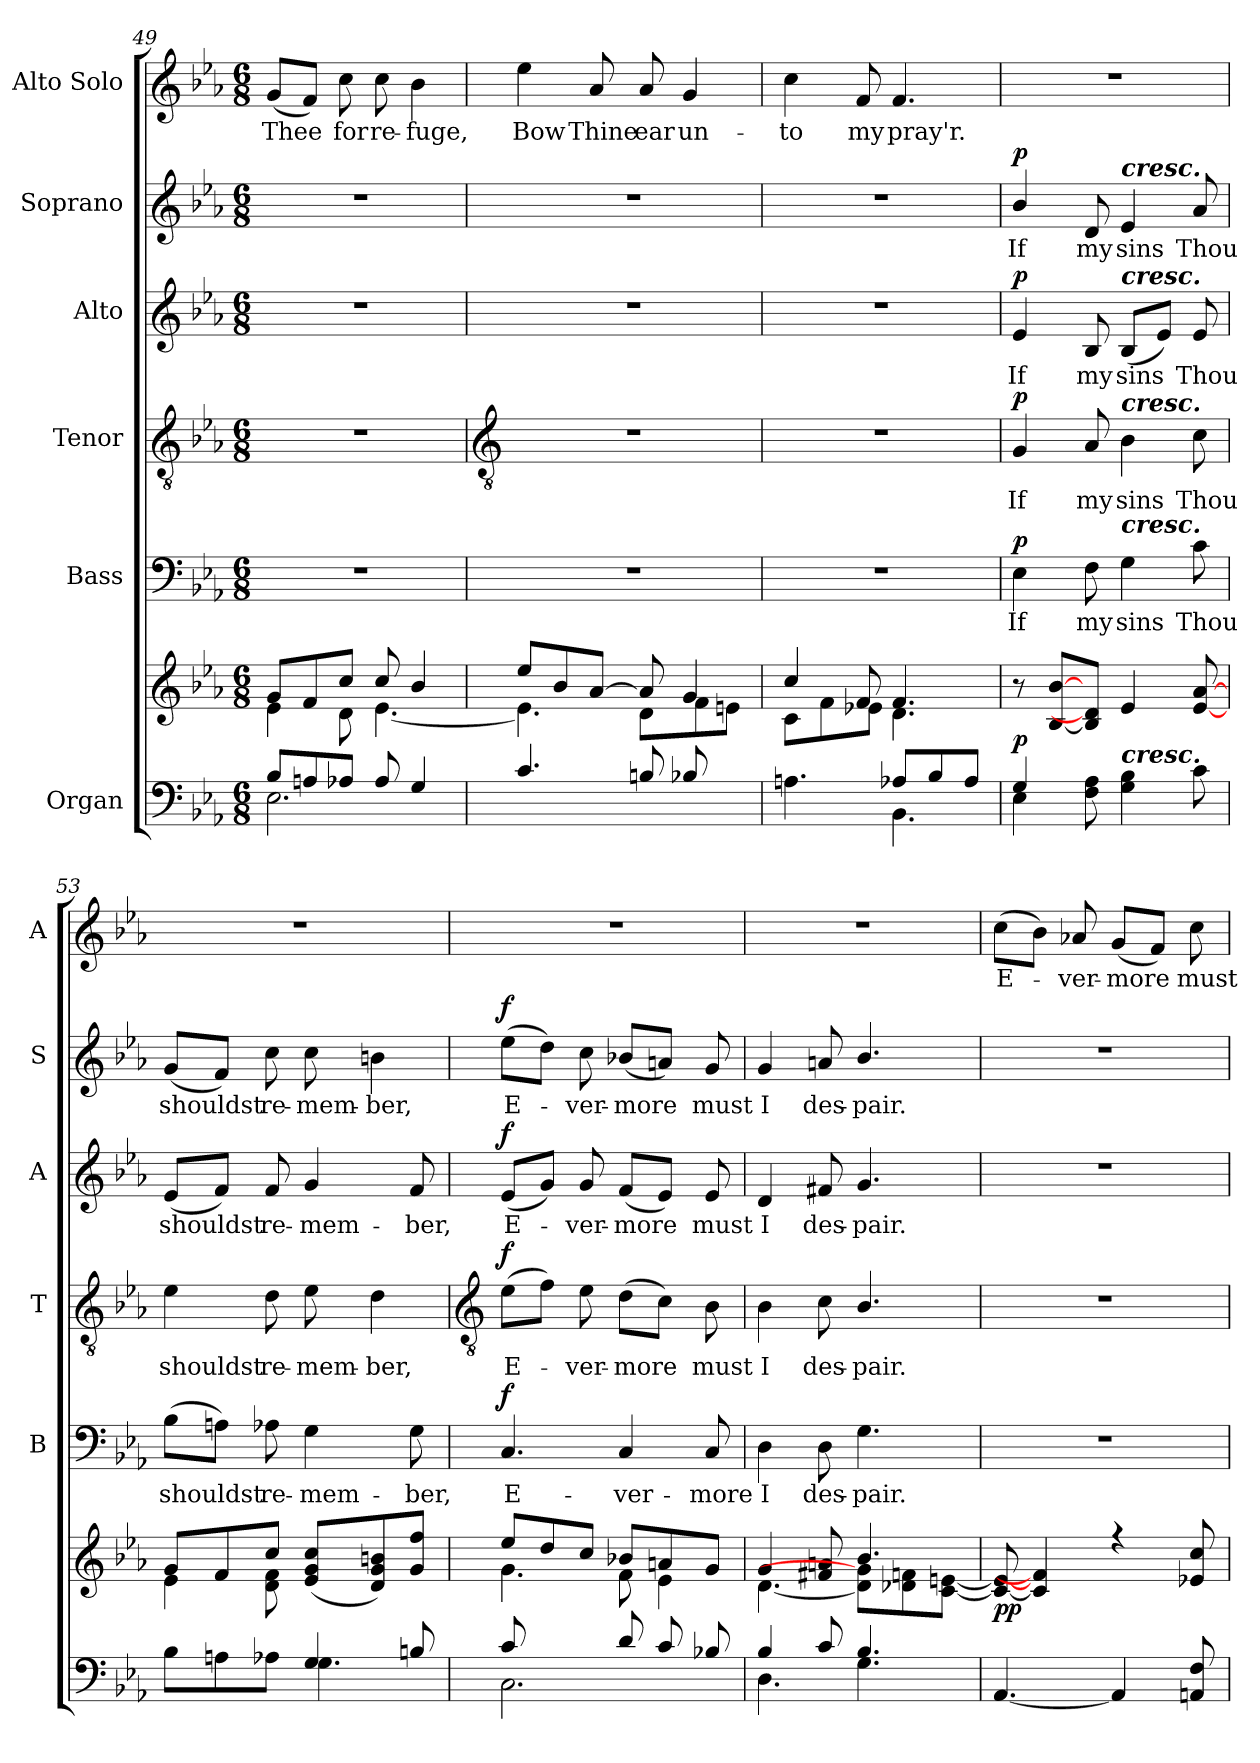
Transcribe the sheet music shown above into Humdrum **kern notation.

**kern	**kern	**dynam	**kern	**text	**dynam	**kern	**text	**dynam	**kern	**text	**dynam	**kern	**text	**dynam	**kern	**text
*part6	*part6	*part6	*part5	*part5	*part5	*part4	*part4	*part4	*part3	*part3	*part3	*part2	*part2	*part2	*part1	*part1
*staff7	*staff6	*staff6/7	*staff5	*staff5	*staff5	*staff4	*staff4	*staff4	*staff3	*staff3	*staff3	*staff2	*staff2	*staff2	*staff1	*staff1
*I"Organ	*	*	*I"Bass	*	*	*I"Tenor	*	*	*I"Alto	*	*	*I"Soprano	*	*	*I"Alto Solo	*
*	*	*	*I'B	*	*	*I'T	*	*	*I'A	*	*	*I'S	*	*	*I'A	*
*clefF4	*clefG2	*	*clefF4	*	*	*clefGv2	*	*	*clefG2	*	*	*clefG2	*	*	*clefG2	*
*k[b-e-a-]	*k[b-e-a-]	*	*k[b-e-a-]	*	*	*k[b-e-a-]	*	*	*k[b-e-a-]	*	*	*k[b-e-a-]	*	*	*k[b-e-a-]	*
*E-:	*E-:	*	*E-:	*	*	*E-:	*	*	*E-:	*	*	*E-:	*	*	*E-:	*
*M6/8	*M6/8	*	*M6/8	*	*	*M6/8	*	*	*M6/8	*	*	*M6/8	*	*	*M6/8	*
=49	=49	=49	=49	=49	=49	=49	=49	=49	=49	=49	=49	=49	=49	=49	=49	=49
*^	*^	*	*	*	*	*	*	*	*	*	*	*	*	*	*	*
*	*	*	*^	*	*	*	*	*	*	*	*	*	*	*	*	*	*	*
!	!	!	!	!	!	!LO:N:vis=1	!	!	!LO:N:vis=1	!	!	!LO:N:vis=1	!	!	!LO:N:vis=1	!	!	!	!LO:LY:b
8B-/L	2.E-\	8g/L	4e-\	2.ryy	.	2.r	.	.	2.r	.	.	2.r	.	.	2.r	.	.	(<8gL	Thee
8An/	.	8f/	.	.	.	.	.	.	.	.	.	.	.	.	.	.	.	8fJ)	.
!	!	!	!	!	!	!	!	!	!	!	!	!	!	!	!	!	!	!	!LO:LY:b
8A-X/J	.	8cc/J	8d\	.	.	.	.	.	.	.	.	.	.	.	.	.	.	8cc	for
!	!	!	!	!	!	!	!	!	!	!	!	!	!	!	!	!	!	!	!LO:LY:b
8A-/	.	8cc/	[4.e-\	.	.	.	.	.	.	.	.	.	.	.	.	.	.	8cc	re-
!	!	!	!	!	!	!	!	!	!	!	!	!	!	!	!	!	!	!	!LO:LY:b
4G/	.	4b-/	.	.	.	.	.	.	.	.	.	.	.	.	.	.	.	4b-	-fuge,
*	*	*v	*v	*v	*	*	*	*	*	*	*	*	*	*	*	*	*	*	*
!!LO:LB:g=z
=50	=50	=50	=50	=50	=50	=50	=50	=50	=50	=50	=50	=50	=50	=50	=50	=50	=50
*	*	*	*	*	*	*	*clefGv2	*	*	*	*	*	*	*	*	*	*
!	!LO:N:vis=1	!	!	!LO:N:vis=1	!	!	!LO:N:vis=1	!	!	!LO:N:vis=1	!	!	!LO:N:vis=1	!	!	!	!LO:LY:b
*	*	*^	*	*	*	*	*	*	*	*	*	*	*	*	*	*	*
4.c	2.ryy	8ee-/L	4.e-\]	.	2.r	.	.	2.r	.	.	2.r	.	.	2.r	.	.	4ee-	Bow
.	.	8b-/	.	.	.	.	.	.	.	.	.	.	.	.	.	.	.	.
!	!	!	!	!	!	!	!	!	!	!	!	!	!	!	!	!	!	!LO:LY:b
.	.	[8a-/J	.	.	.	.	.	.	.	.	.	.	.	.	.	.	8a-	Thine
!	!	!	!	!	!	!	!	!	!	!	!	!	!	!	!	!	!	!LO:LY:b
8Bn	.	8a-/]	8d\L	.	.	.	.	.	.	.	.	.	.	.	.	.	8a-	ear
!	!	!	!	!	!	!	!	!	!	!	!	!	!	!	!	!	!	!LO:LY:b
8B-X	.	4g/	8f\	.	.	.	.	.	.	.	.	.	.	.	.	.	4g	un-
8ryy	.	.	8en\J	.	.	.	.	.	.	.	.	.	.	.	.	.	.	.
=51	=51	=51	=51	=51	=51	=51	=51	=51	=51	=51	=51	=51	=51	=51	=51	=51	=51	=51
!	!	!	!	!	!LO:N:vis=1	!	!	!LO:N:vis=1	!	!	!LO:N:vis=1	!	!	!LO:N:vis=1	!	!	!	!LO:LY:b
4.An	4ryy	4cc/	8c\L	.	2.r	.	.	2.r	.	.	2.r	.	.	2.r	.	.	4cc	-to
.	.	.	8f\	.	.	.	.	.	.	.	.	.	.	.	.	.	.	.
!	!	!	!	!	!	!	!	!	!	!	!	!	!	!	!	!	!	!LO:LY:b
.	8ryy	8f/	8e-X\J	.	.	.	.	.	.	.	.	.	.	.	.	.	8f	my
!	!	!	!	!	!	!	!	!	!	!	!	!	!	!	!	!	!	!LO:LY:b
8A-X/L	4.BB-\	4.f/	4.d\	.	.	.	.	.	.	.	.	.	.	.	.	.	4.f	pray'r.
8B-/	.	.	.	.	.	.	.	.	.	.	.	.	.	.	.	.	.	.
8A-/J	.	.	.	.	.	.	.	.	.	.	.	.	.	.	.	.	.	.
=52	=52	=52	=52	=52	=52	=52	=52	=52	=52	=52	=52	=52	=52	=52	=52	=52	=52	=52
!	!	!	!	!LO:DY:a=2	!	!LO:LY:b	!LO:DY:b	!	!LO:LY:b	!LO:DY:b	!	!LO:LY:b	!LO:DY:b	!	!LO:LY:b	!LO:DY:b	!LO:N:vis=1	!
4G	4E-\	8r	2ryy	p	4E-	If	p	4G	If	p	4e-	If	p	4b-/	If	p	2.r	.
.	.	[8B-/ [8b-/L	.	.	.	.	.	.	.	.	.	.	.	.	.	.	.	.
!	!	!	!	!	!	!LO:LY:b	!	!	!LO:LY:b	!	!	!LO:LY:b	!	!	!LO:LY:b	!	!	!
8F\ 8A-\	4ryy	8B-/] 8d/]J	.	.	8F	my	.	8A-	my	.	8B-	my	.	8d	my	.	.	.
!	!	!	!	!	!	!	!	!	!	!	!	!	!	!LO:TX:a:Bi:t=cresc.	!	!	!	!
!	!	!	!	!	!	!	!	!	!	!	!LO:TX:a:Bi:t=cresc.	!	!	!	!	!	!	!
!	!	!	!	!	!	!	!	!LO:TX:a:Bi:t=cresc.	!	!	!	!	!	!	!	!	!	!
!	!	!	!	!	!LO:TX:a:Bi:t=cresc.	!	!	!	!	!	!	!	!	!	!	!	!	!
!LO:TX:a:Bi:t=cresc.	!	!	!	!	!	!	!	!	!	!	!	!	!	!	!	!	!	!
!	!	!	!	!	!	!LO:LY:b	!	!	!LO:LY:b	!	!	!LO:LY:b	!	!	!LO:LY:b	!	!	!
4G\ 4B-\	.	4e-/	.	.	4G	sins	.	4B-	sins	.	(<8B-L	sins	.	4e-	sins	.	.	.
.	4ryy	.	4ryy	.	.	.	.	.	.	.	8e-J)	.	.	.	.	.	.	.
!	!	!	!	!	!	!LO:LY:b	!	!	!LO:LY:b	!	!	!LO:LY:b	!	!	!LO:LY:b	!	!	!
8c\	.	[8e-/ [8a-/	.	.	8c	Thou	.	8c	Thou	.	8e-	Thou	.	8a-	Thou	.	.	.
=53	=53	=53	=53	=53	=53	=53	=53	=53	=53	=53	=53	=53	=53	=53	=53	=53	=53	=53
!	!	!	!	!	!	!LO:LY:b	!	!	!LO:LY:b	!	!	!LO:LY:b	!	!	!LO:LY:b	!	!LO:N:vis=1	!
4.ryy	8B-\L	8g/L	4e-\	.	(>8B-L	shouldst	.	4e-	shouldst	.	(<8e-L	shouldst	.	(<8gL	shouldst	.	2.r	.
.	8An\	8f/	.	.	8AnJ)	.	.	.	.	.	8fJ)	.	.	8fJ)	.	.	.	.
!	!	!	!	!	!	!LO:LY:b	!	!	!LO:LY:b	!	!	!LO:LY:b	!	!	!LO:LY:b	!	!	!
.	8A-X\J	8cc/J	8d\ 8f\	.	8A-X	re-	.	8d	re-	.	8f	re-	.	8cc	re-	.	.	.
!	!	!	!	!	!	!LO:LY:b	!	!	!LO:LY:b	!	!	!LO:LY:b	!	!	!LO:LY:b	!	!	!
4G/	4.G\	(>8e-/ 8g/ 8cc/L	8ryy	.	4G	-mem-	.	8e-	-mem-	.	4g	-mem-	.	8cc	-mem-	.	.	.
!	!	!	!	!	!	!	!	!	!LO:LY:b	!	!	!	!	!	!LO:LY:b	!	!	!
.	.	8d/ 8g/ 8bn/)	4ryy	.	.	.	.	4d	-ber,	.	.	.	.	4bn	-ber,	.	.	.
!	!	!	!	!	!	!LO:LY:b	!	!	!	!	!	!LO:LY:b	!	!	!	!	!	!
8Bn/	.	8g/ 8ff/J	.	.	8G	-ber,	.	.	.	.	8f	-ber,	.	.	.	.	.	.
*	*	*v	*v	*	*	*	*	*	*	*	*	*	*	*	*	*	*	*
!!LO:LB:g=z
=54	=54	=54	=54	=54	=54	=54	=54	=54	=54	=54	=54	=54	=54	=54	=54	=54	=54
*	*	*	*	*	*	*	*clefGv2	*	*	*	*	*	*	*	*	*	*
*	*	*^	*	*	*	*	*	*	*	*	*	*	*	*	*	*	*
*	*	*	*^	*	*	*	*	*	*	*	*	*	*	*	*	*	*	*
*	*	*	*	*^	*	*	*	*	*	*	*	*	*	*	*	*	*	*	*
!	!	!	!	!	!	!	!	!LO:LY:b	!LO:DY:b	!	!LO:LY:b	!LO:DY:b	!	!LO:LY:b	!LO:DY:b	!	!LO:LY:b	!LO:DY:b	!LO:N:vis=1	!
8cL	2.C\	8ee-/L	4.g\	2.ryy	8ryy	.	4.C	E-	f	(>8e-L	E-	f	(<8e-L	E-	f	(>8ee-L	E-	f	2.r	.
4ryy	.	8dd/	.	.	8f	.	.	.	.	8fJ)	.	.	8gJ)	.	.	8ddJ)	.	.	.	.
!	!	!	!	!	!	!	!	!	!	!	!LO:LY:b	!	!	!LO:LY:b	!	!	!LO:LY:b	!	!	!
.	.	8cc/J	.	.	8e-J	.	.	.	.	8e-	ver-	.	8g	ver-	.	8cc	ver-	.	.	.
!	!	!	!	!	!	!	!	!LO:LY:b	!	!	!LO:LY:b	!	!	!LO:LY:b	!	!	!LO:LY:b	!	!	!
8dL	.	8b-X/L	8f\	.	4.ryy	.	4C	-ver-	.	(>8dL	-more	.	(<8fL	-more	.	(<8b-XL	-more	.	.	.
8c	.	8an/	4e-\	.	.	.	.	.	.	8cJ)	.	.	8e-J)	.	.	8anJ)	.	.	.	.
!	!	!	!	!	!	!	!	!LO:LY:b	!	!	!LO:LY:b	!	!	!LO:LY:b	!	!	!LO:LY:b	!	!	!
8B-XJ	.	8g/J	.	.	.	.	8C	-more	.	8B-	must	.	8e-	must	.	8g	must	.	.	.
*	*	*	*	*v	*v	*	*	*	*	*	*	*	*	*	*	*	*	*	*	*
=55	=55	=55	=55	=55	=55	=55	=55	=55	=55	=55	=55	=55	=55	=55	=55	=55	=55	=55	=55
!	!	!	!	!	!	!	!LO:LY:b	!	!	!LO:LY:b	!	!	!LO:LY:b	!	!	!LO:LY:b	!	!LO:N:vis=1	!
4B-/	4.D\	4g/	[4.d\	2.ryy	.	4D	I	.	4B-	I	.	4d	I	.	4g	I	.	2.r	.
!	!	!	!	!	!	!	!LO:LY:b	!	!	!LO:LY:b	!	!	!LO:LY:b	!	!	!LO:LY:b	!	!	!
8c/	.	8f#X/ 8an/	.	.	.	8D	des-	.	8c	des-	.	8f#X	des-	.	8an	des-	.	.	.
!	!	!	!	!	!	!	!LO:LY:b	!	!	!LO:LY:b	!	!	!LO:LY:b	!	!	!LO:LY:b	!	!	!
4.B-/	4.G\	4.b-/	8d\] 8g\]L	.	.	4.G	-pair.	.	4.B-/	-pair.	.	4.g	-pair.	.	4.b-/	-pair.	.	.	.
.	.	.	8d-X\ 8fn\	.	.	.	.	.	.	.	.	.	.	.	.	.	.	.	.
.	.	.	[8c\ [8en\J	.	.	.	.	.	.	.	.	.	.	.	.	.	.	.	.
=56	=56	=56	=56	=56	=56	=56	=56	=56	=56	=56	=56	=56	=56	=56	=56	=56	=56	=56	=56
!	!	!	!	!	!LO:DY:b	!LO:N:vis=1	!	!	!LO:N:vis=1	!	!	!LO:N:vis=1	!	!	!LO:N:vis=1	!	!	!	!LO:LY:b
[4.AA-	2ryy	4.ryy	8c/_ 8e/_	2.ryy	pp	2.r	.	.	2.r	.	.	2.r	.	.	2.r	.	.	(>8ccL	E-
.	.	.	4c/] 4f/]	.	.	.	.	.	.	.	.	.	.	.	.	.	.	8b-J)	.
!	!	!	!	!	!	!	!	!	!	!	!	!	!	!	!	!	!	!	!LO:LY:b
.	.	.	.	.	.	.	.	.	.	.	.	.	.	.	.	.	.	8a-X	ver-
!	!	!	!	!	!	!	!	!	!	!	!	!	!	!	!	!	!	!	!LO:LY:b
4AA-]	.	4r	4ryy	.	.	.	.	.	.	.	.	.	.	.	.	.	.	(<8gL	-more
.	4ryy	.	.	.	.	.	.	.	.	.	.	.	.	.	.	.	.	8fJ)	.
!	!	!	!	!	!	!	!	!	!	!	!	!	!	!	!	!	!	!	!LO:LY:b
8AAn 8F	.	8e-X/ 8cc/	8ryy	.	.	.	.	.	.	.	.	.	.	.	.	.	.	8cc	must
*v	*v	*	*	*	*	*	*	*	*	*	*	*	*	*	*	*	*	*	*
*	*v	*v	*v	*	*	*	*	*	*	*	*	*	*	*	*	*	*	*
=	=	=	=	=	=	=	=	=	=	=	=	=	=	=	=	=
*-	*-	*-	*-	*-	*-	*-	*-	*-	*-	*-	*-	*-	*-	*-	*-	*-
